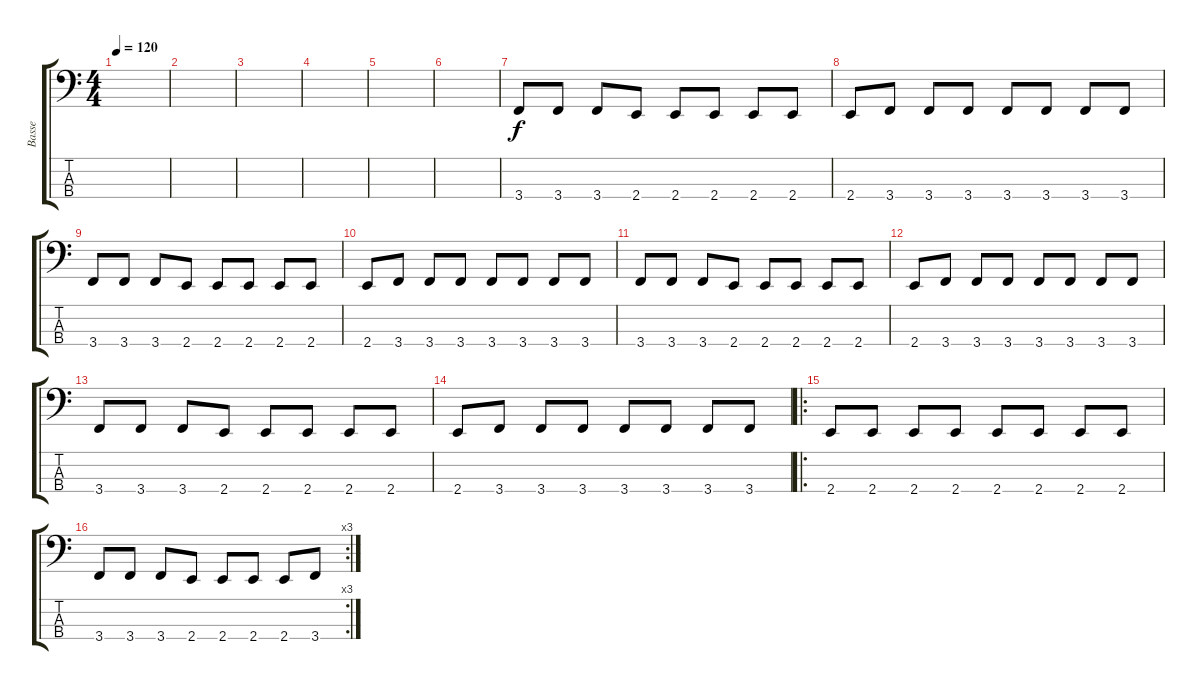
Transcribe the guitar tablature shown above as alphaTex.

\track ("Basse" "Basse") {instrument electricbassfinger}
\staff {score tabs}
\tuning (G2 D2 A1 D1) {hide}
\ts (4 4)
\tempo 120
\clef f4
\ks c
|
|
|
|
|
|
3.4.8 3.4.8 3.4.8 2.4.8 2.4.8 2.4.8 2.4.8 2.4.8 |
2.4.8 3.4.8 3.4.8 3.4.8 3.4.8 3.4.8 3.4.8 3.4.8 |
3.4.8 3.4.8 3.4.8 2.4.8 2.4.8 2.4.8 2.4.8 2.4.8 |
2.4.8 3.4.8 3.4.8 3.4.8 3.4.8 3.4.8 3.4.8 3.4.8 |
3.4.8 3.4.8 3.4.8 2.4.8 2.4.8 2.4.8 2.4.8 2.4.8 |
2.4.8 3.4.8 3.4.8 3.4.8 3.4.8 3.4.8 3.4.8 3.4.8 |
3.4.8 3.4.8 3.4.8 2.4.8 2.4.8 2.4.8 2.4.8 2.4.8 |
2.4.8 3.4.8 3.4.8 3.4.8 3.4.8 3.4.8 3.4.8 3.4.8 |
\ro
2.4.8 2.4.8 2.4.8 2.4.8 2.4.8 2.4.8 2.4.8 2.4.8 |
\rc 3
3.4.8 3.4.8 3.4.8 2.4.8 2.4.8 2.4.8 2.4.8 3.4.8
